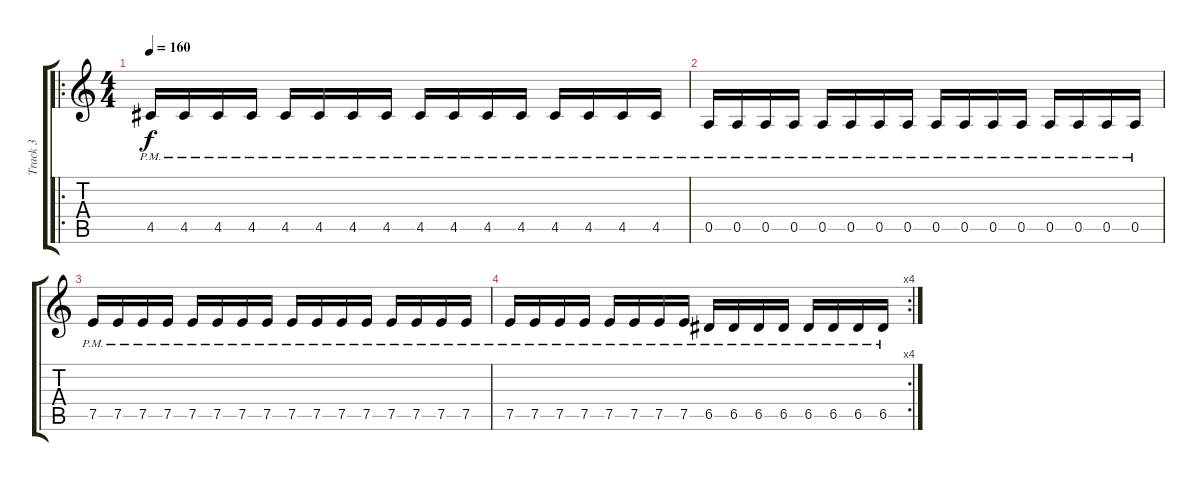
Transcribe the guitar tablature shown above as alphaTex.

\track ("Track 3" "Track 3") {instrument distortionguitar}
\staff {score tabs}
\tuning (E4 B3 G3 D3 A2 E2) {hide}
\ro
\ts (4 4)
\tempo 160
\clef g2
\ks c
4.5{pm}.16{dy f} 4.5{pm}.16 4.5{pm}.16 4.5{pm}.16 4.5{pm}.16 4.5{pm}.16 4.5{pm}.16 4.5{pm}.16 4.5{pm}.16 4.5{pm}.16 4.5{pm}.16 4.5{pm}.16 4.5{pm}.16 4.5{pm}.16 4.5{pm}.16 4.5{pm}.16 |
0.5{pm}.16 0.5{pm}.16 0.5{pm}.16 0.5{pm}.16 0.5{pm}.16 0.5{pm}.16 0.5{pm}.16 0.5{pm}.16 0.5{pm}.16 0.5{pm}.16 0.5{pm}.16 0.5{pm}.16 0.5{pm}.16 0.5{pm}.16 0.5{pm}.16 0.5{pm}.16 |
7.5{pm}.16 7.5{pm}.16 7.5{pm}.16 7.5{pm}.16 7.5{pm}.16 7.5{pm}.16 7.5{pm}.16 7.5{pm}.16 7.5{pm}.16 7.5{pm}.16 7.5{pm}.16 7.5{pm}.16 7.5{pm}.16 7.5{pm}.16 7.5{pm}.16 7.5{pm}.16 |
\rc 4
7.5{pm}.16 7.5{pm}.16 7.5{pm}.16 7.5{pm}.16 7.5{pm}.16 7.5{pm}.16 7.5{pm}.16 7.5{pm}.16 6.5{pm}.16 6.5{pm}.16 6.5{pm}.16 6.5{pm}.16 6.5{pm}.16 6.5{pm}.16 6.5{pm}.16 6.5{pm}.16
